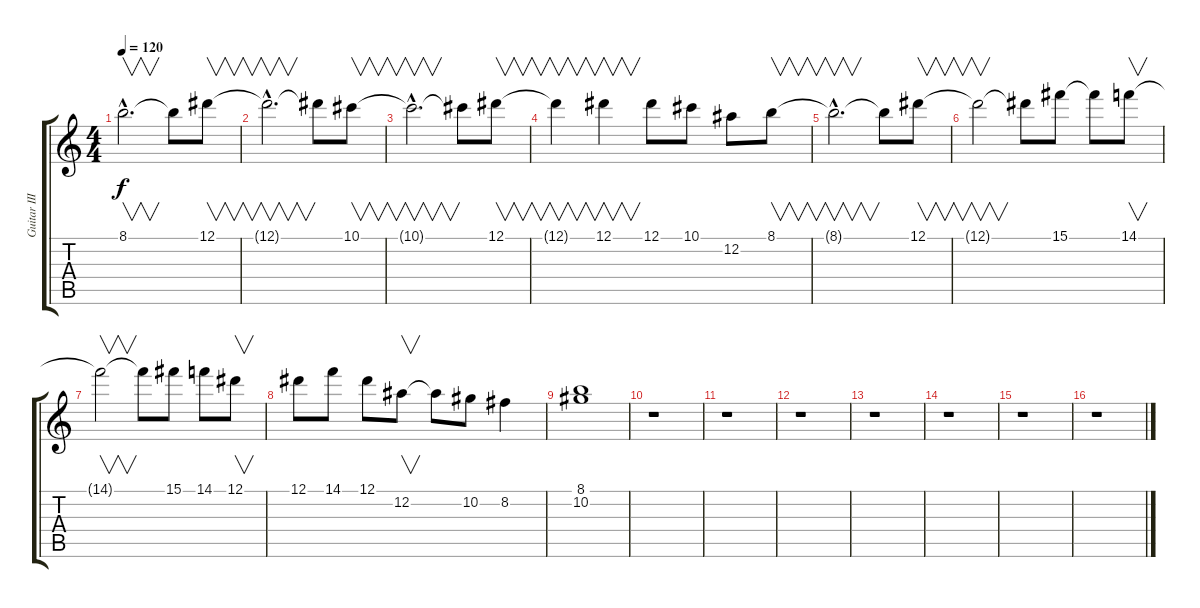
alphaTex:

\track ("Guitar III" "Guitar III") {instrument distortionguitar}
\staff {score tabs}
\tuning (Eb4 Bb3 Gb3 Db3 Ab2 Eb2) {hide}
\ts (4 4)
\tempo 120
\clef g2
\ks c
8.1{hac}.2{v d dy f} 8.1{t}.8 12.1.8{v} |
12.1{hac t}.2{v d} 12.1{t}.8 10.1.8{v} |
10.1{hac t}.2{v d} 10.1{t}.8 12.1.8{v} |
12.1{t}.4{v} 12.1.4{v} 12.1.8 10.1.8 12.2.8 8.1.8{v} |
8.1{hac t}.2{v d} 8.1{t}.8 12.1.8{v} |
12.1{t}.2{v} 12.1{t}.8 15.1.8 15.1{t}.8 14.1.8{v} |
14.1{t}.2{v} 14.1{t}.8 15.1.8 14.1.8 12.1.8{v} |
12.1.8 14.1.8 12.1.8 12.2.8{v} 12.2{t}.8 10.2.8 8.2.4 |
(8.1 10.2).1 |
r.1 |
r.1 |
r.1 |
r.1 |
r.1 |
r.1 |
r.1
